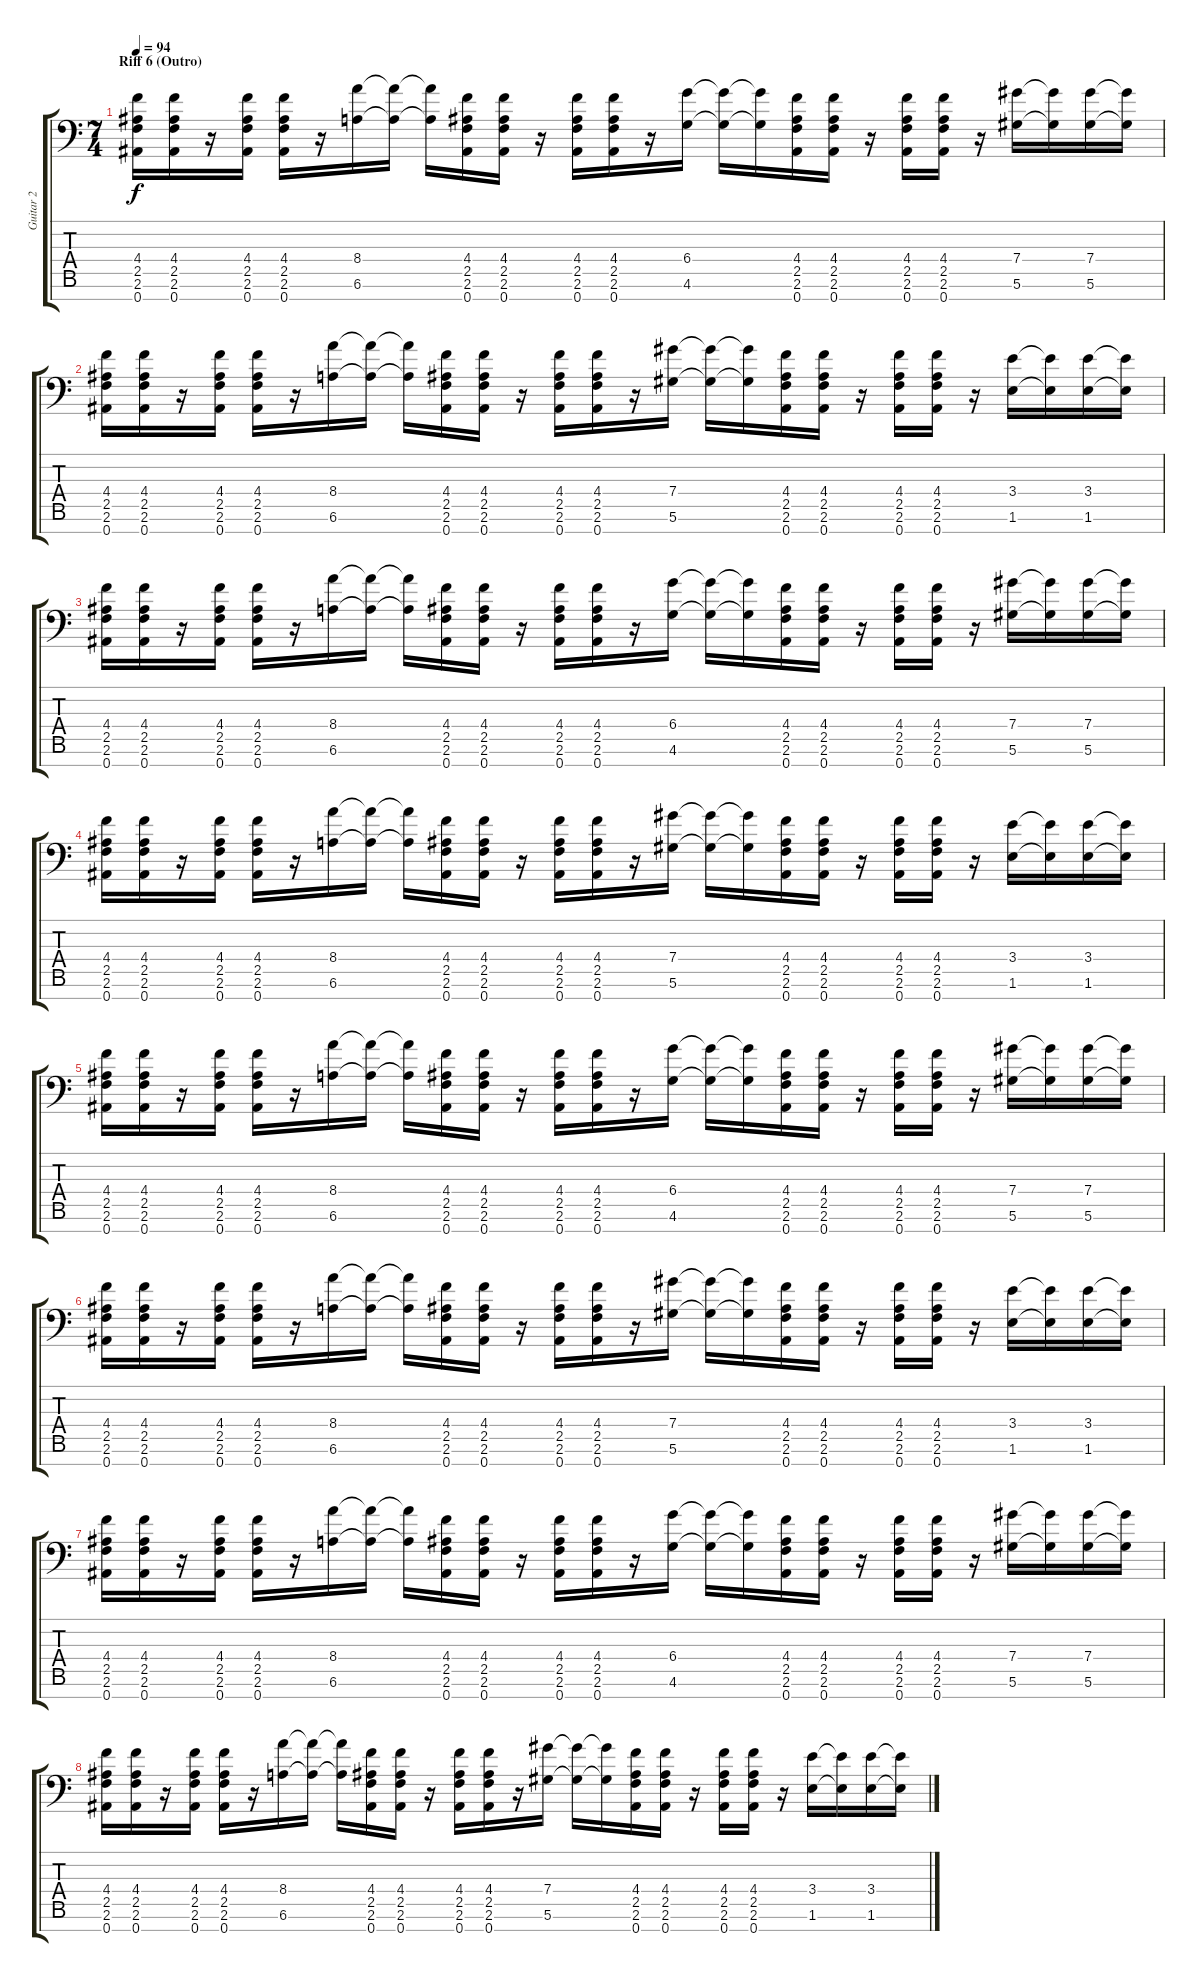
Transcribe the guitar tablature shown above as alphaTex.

\track ("Guitar 2" "Guitar 2") {instrument distortionguitar}
\staff {score tabs}
\tuning (Eb4 Bb3 Gb3 Db3 Ab2 Eb2 Bb1) {hide}
\ts (7 4)
\section ("" "Riff 6 (Outro)")
\tempo 94
\clef f4
\ks c
(4.4 2.5 2.6 0.7).16{dy f} (4.4 2.5 2.6 0.7).16 r.16 (4.4 2.5 2.6 0.7).16 (4.4 2.5 2.6 0.7).16 r.16 (8.4 6.6).16 (8.4{t} 6.6{t}).16 (8.4{t} 6.6{t}).16 (4.4 2.5 2.6 0.7).16 (4.4 2.5 2.6 0.7).16 r.16 (4.4 2.5 2.6 0.7).16 (4.4 2.5 2.6 0.7).16 r.16 (6.4 4.6).16 (6.4{t} 4.6{t}).16 (6.4{t} 4.6{t}).16 (4.4 2.5 2.6 0.7).16 (4.4 2.5 2.6 0.7).16 r.16 (4.4 2.5 2.6 0.7).16 (4.4 2.5 2.6 0.7).16 r.16 (7.4 5.6).16 (7.4{t} 5.6{t}).16 (7.4 5.6).16 (7.4{t} 5.6{t}).16 |
(4.4 2.5 2.6 0.7).16 (4.4 2.5 2.6 0.7).16 r.16 (4.4 2.5 2.6 0.7).16 (4.4 2.5 2.6 0.7).16 r.16 (8.4 6.6).16 (8.4{t} 6.6{t}).16 (8.4{t} 6.6{t}).16 (4.4 2.5 2.6 0.7).16 (4.4 2.5 2.6 0.7).16 r.16 (4.4 2.5 2.6 0.7).16 (4.4 2.5 2.6 0.7).16 r.16 (7.4 5.6).16 (7.4{t} 5.6{t}).16 (7.4{t} 5.6{t}).16 (4.4 2.5 2.6 0.7).16 (4.4 2.5 2.6 0.7).16 r.16 (4.4 2.5 2.6 0.7).16 (4.4 2.5 2.6 0.7).16 r.16 (3.4 1.6).16 (3.4{t} 1.6{t}).16 (3.4 1.6).16 (3.4{t} 1.6{t}).16 |
(4.4 2.5 2.6 0.7).16 (4.4 2.5 2.6 0.7).16 r.16 (4.4 2.5 2.6 0.7).16 (4.4 2.5 2.6 0.7).16 r.16 (8.4 6.6).16 (8.4{t} 6.6{t}).16 (8.4{t} 6.6{t}).16 (4.4 2.5 2.6 0.7).16 (4.4 2.5 2.6 0.7).16 r.16 (4.4 2.5 2.6 0.7).16 (4.4 2.5 2.6 0.7).16 r.16 (6.4 4.6).16 (6.4{t} 4.6{t}).16 (6.4{t} 4.6{t}).16 (4.4 2.5 2.6 0.7).16 (4.4 2.5 2.6 0.7).16 r.16 (4.4 2.5 2.6 0.7).16 (4.4 2.5 2.6 0.7).16 r.16 (7.4 5.6).16 (7.4{t} 5.6{t}).16 (7.4 5.6).16 (7.4{t} 5.6{t}).16 |
(4.4 2.5 2.6 0.7).16 (4.4 2.5 2.6 0.7).16 r.16 (4.4 2.5 2.6 0.7).16 (4.4 2.5 2.6 0.7).16 r.16 (8.4 6.6).16 (8.4{t} 6.6{t}).16 (8.4{t} 6.6{t}).16 (4.4 2.5 2.6 0.7).16 (4.4 2.5 2.6 0.7).16 r.16 (4.4 2.5 2.6 0.7).16 (4.4 2.5 2.6 0.7).16 r.16 (7.4 5.6).16 (7.4{t} 5.6{t}).16 (7.4{t} 5.6{t}).16 (4.4 2.5 2.6 0.7).16 (4.4 2.5 2.6 0.7).16 r.16 (4.4 2.5 2.6 0.7).16 (4.4 2.5 2.6 0.7).16 r.16 (3.4 1.6).16 (3.4{t} 1.6{t}).16 (3.4 1.6).16 (3.4{t} 1.6{t}).16 |
(4.4 2.5 2.6 0.7).16 (4.4 2.5 2.6 0.7).16 r.16 (4.4 2.5 2.6 0.7).16 (4.4 2.5 2.6 0.7).16 r.16 (8.4 6.6).16 (8.4{t} 6.6{t}).16 (8.4{t} 6.6{t}).16 (4.4 2.5 2.6 0.7).16 (4.4 2.5 2.6 0.7).16 r.16 (4.4 2.5 2.6 0.7).16 (4.4 2.5 2.6 0.7).16 r.16 (6.4 4.6).16 (6.4{t} 4.6{t}).16 (6.4{t} 4.6{t}).16 (4.4 2.5 2.6 0.7).16 (4.4 2.5 2.6 0.7).16 r.16 (4.4 2.5 2.6 0.7).16 (4.4 2.5 2.6 0.7).16 r.16 (7.4 5.6).16 (7.4{t} 5.6{t}).16 (7.4 5.6).16 (7.4{t} 5.6{t}).16 |
(4.4 2.5 2.6 0.7).16 (4.4 2.5 2.6 0.7).16 r.16 (4.4 2.5 2.6 0.7).16 (4.4 2.5 2.6 0.7).16 r.16 (8.4 6.6).16 (8.4{t} 6.6{t}).16 (8.4{t} 6.6{t}).16 (4.4 2.5 2.6 0.7).16 (4.4 2.5 2.6 0.7).16 r.16 (4.4 2.5 2.6 0.7).16 (4.4 2.5 2.6 0.7).16 r.16 (7.4 5.6).16 (7.4{t} 5.6{t}).16 (7.4{t} 5.6{t}).16 (4.4 2.5 2.6 0.7).16 (4.4 2.5 2.6 0.7).16 r.16 (4.4 2.5 2.6 0.7).16 (4.4 2.5 2.6 0.7).16 r.16 (3.4 1.6).16 (3.4{t} 1.6{t}).16 (3.4 1.6).16 (3.4{t} 1.6{t}).16 |
(4.4 2.5 2.6 0.7).16{volume 14} (4.4 2.5 2.6 0.7).16 r.16 (4.4 2.5 2.6 0.7).16 (4.4 2.5 2.6 0.7).16 r.16 (8.4 6.6).16 (8.4{t} 6.6{t}).16 (8.4{t} 6.6{t}).16 (4.4 2.5 2.6 0.7).16 (4.4 2.5 2.6 0.7).16 r.16 (4.4 2.5 2.6 0.7).16 (4.4 2.5 2.6 0.7).16 r.16 (6.4 4.6).16 (6.4{t} 4.6{t}).16 (6.4{t} 4.6{t}).16 (4.4 2.5 2.6 0.7).16 (4.4 2.5 2.6 0.7).16 r.16 (4.4 2.5 2.6 0.7).16 (4.4 2.5 2.6 0.7).16 r.16 (7.4 5.6).16 (7.4{t} 5.6{t}).16 (7.4 5.6).16 (7.4{t} 5.6{t}).16 |
(4.4 2.5 2.6 0.7).16 (4.4 2.5 2.6 0.7).16 r.16 (4.4 2.5 2.6 0.7).16 (4.4 2.5 2.6 0.7).16 r.16 (8.4 6.6).16 (8.4{t} 6.6{t}).16 (8.4{t} 6.6{t}).16 (4.4 2.5 2.6 0.7).16 (4.4 2.5 2.6 0.7).16 r.16 (4.4 2.5 2.6 0.7).16 (4.4 2.5 2.6 0.7).16 r.16 (7.4 5.6).16 (7.4{t} 5.6{t}).16 (7.4{t} 5.6{t}).16 (4.4 2.5 2.6 0.7).16 (4.4 2.5 2.6 0.7).16 r.16 (4.4 2.5 2.6 0.7).16 (4.4 2.5 2.6 0.7).16 r.16 (3.4 1.6).16 (3.4{t} 1.6{t}).16 (3.4 1.6).16 (3.4{t} 1.6{t}).16
